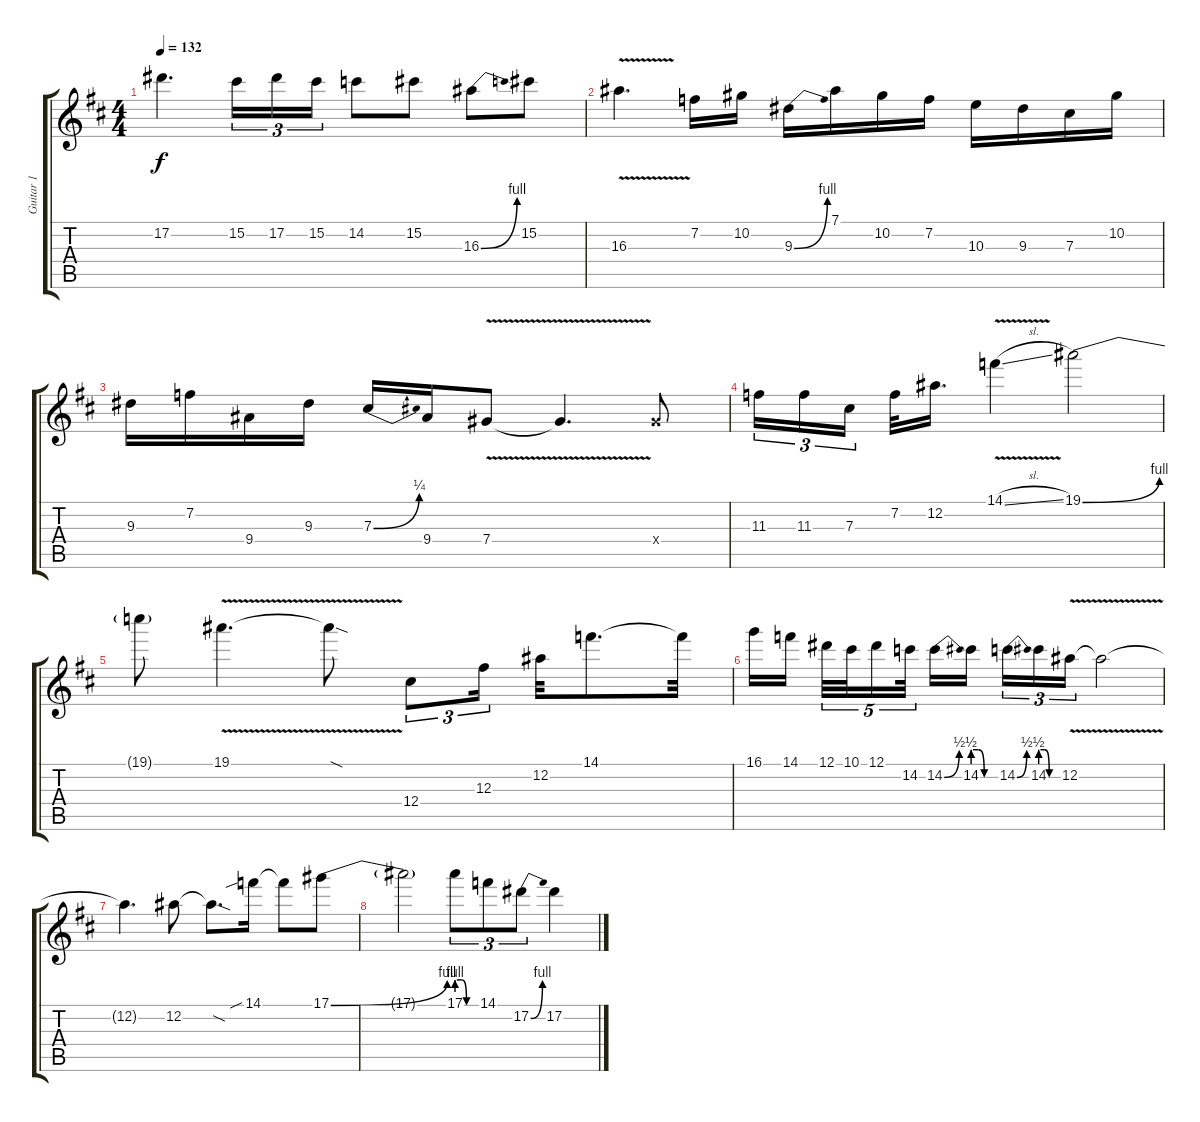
\track ("Guitar 1" "Guitar 1") {instrument overdrivenguitar}
\staff {score tabs}
\tuning (Eb4 Bb3 Gb3 Db3 Ab2 Eb2) {hide}
\ts (4 4)
\tempo 132
\clef g2
\ks d
17.2{t}.4{d dy f} 15.2.16{tu (3 2)} 17.2.16{tu (3 2)} 15.2.16{tu (3 2)} 14.2.8 15.2.8 16.3{be (bend 0 0 60 4)}.8 15.2.8 |
16.3{v}.4{d} 7.2.16 10.2.16 9.3{be (bend 0 0 60 4)}.16 7.1.16 10.2.16 7.2.16 10.3.16 9.3.16 7.3.16 10.2.16 |
9.3.16 7.2.16 9.4.16 9.3.16 7.3{be (bend 0 0 60 1)}.16 9.4.16 7.4{v}.8 7.4{t}.4{d} 7.4{x}.8 |
11.3.16{tu (3 2)} 11.3.16{tu (3 2)} 7.3.16{tu (3 2) beam splitsecondary} 7.2.32 12.2.16{d} 14.1{v sl}.4 19.1{be (bend 0 0 60 4)}.2 |
19.1{t}.8 19.1{v}.4{d} 19.1{sod t}.8 12.4.8{tu (3 2)} 12.3.16{tu (3 2)} 12.2.32 14.1.8{d} 14.1{t}.32 |
16.1.16 14.1.16{beam splitsecondary} 12.1.32{tu (5 4)} 10.1.32{tu (5 4)} 12.1.16{tu (5 4)} 14.2.32{tu (5 4)} 14.2{be (bend 0 0 60 2)}.16 14.2{be (custom 0 2 15 2 30 0 60 0)}.16{beam splitsecondary} 14.2{be (bend 0 0 60 2)}.16{tu (3 2)} 14.2{be (custom 0 2 15 2 30 0 60 0)}.16{tu (3 2)} 12.2{v}.16{tu (3 2)} 12.2{t}.2 |
12.2{t}.4{d} 12.2.8 12.2{sod t}.8{d} 14.1{sib}.16 14.1{t}.8 17.1{be (bend 0 0 60 4)}.8 |
17.1{t}.2 17.1{be (custom 0 4 15 4 30 0 60 0)}.8{tu (3 2)} 14.1.8{tu (3 2)} 17.2{be (bend 0 0 60 4)}.8{tu (3 2)} 17.2.4
